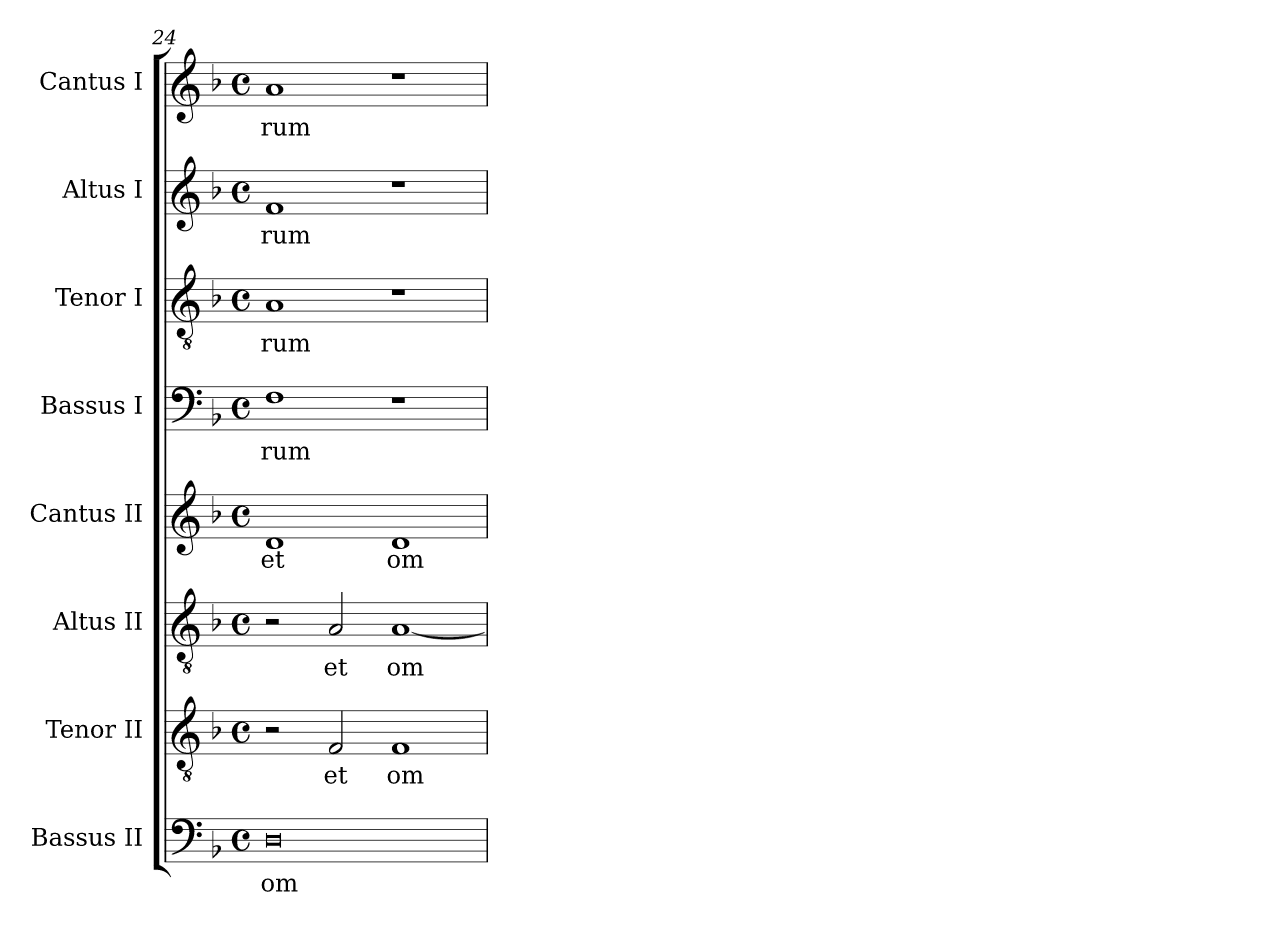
**kern	**text	**kern	**text	**kern	**text	**kern	**text	**kern	**text	**kern	**text	**kern	**text	**kern	**text
*part8	*part8	*part7	*part7	*part6	*part6	*part5	*part5	*part4	*part4	*part3	*part3	*part2	*part2	*part1	*part1
*staff8	*staff8	*staff7	*staff7	*staff6	*staff6	*staff5	*staff5	*staff4	*staff4	*staff3	*staff3	*staff2	*staff2	*staff1	*staff1
*I"Bassus II	*	*I"Tenor II	*	*I"Altus II	*	*I"Cantus II	*	*I"Bassus I	*	*I"Tenor I	*	*I"Altus I	*	*I"Cantus I	*
*clefF4	*	*clefGv2	*	*clefGv2	*	*clefG2	*	*clefF4	*	*clefGv2	*	*clefG2	*	*clefG2	*
*k[b-]	*	*k[b-]	*	*k[b-]	*	*k[b-]	*	*k[b-]	*	*k[b-]	*	*k[b-]	*	*k[b-]	*
*F:	*	*F:	*	*F:	*	*F:	*	*F:	*	*F:	*	*F:	*	*F:	*
*M4/4	*	*M4/4	*	*M4/4	*	*M4/4	*	*M4/4	*	*M4/4	*	*M4/4	*	*M4/4	*
*met(c)	*	*met(c)	*	*met(c)	*	*met(c)	*	*met(c)	*	*met(c)	*	*met(c)	*	*met(c)	*
=24	=24	=24	=24	=24	=24	=24	=24	=24	=24	=24	=24	=24	=24	=24	=24
!	!LO:LY:b:cj	!	!	!	!	!	!LO:LY:b:cj	!	!LO:LY:b:cj	!	!LO:LY:b:cj	!	!LO:LY:b:cj	!	!LO:LY:b:cj
0D	om	2r	.	2r	.	1d	et	1F	-rum	1A	rum	1f	rum	1a	-rum
!	!	!	!LO:LY:b:cj	!	!LO:LY:b:cj	!	!	!	!	!	!	!	!	!	!
.	.	2F/	et	2A/	et	.	.	.	.	.	.	.	.	.	.
!	!	!	!LO:LY:b:cj	!	!LO:LY:b:cj	!	!LO:LY:b:cj	!	!	!	!	!	!	!	!
.	.	1F	om-	[>1A	om-	1d	om	1r	.	1r	.	1r	.	1r	.
=	=	=	=	=	=	=	=	=	=	=	=	=	=	=	=
*-	*-	*-	*-	*-	*-	*-	*-	*-	*-	*-	*-	*-	*-	*-	*-
